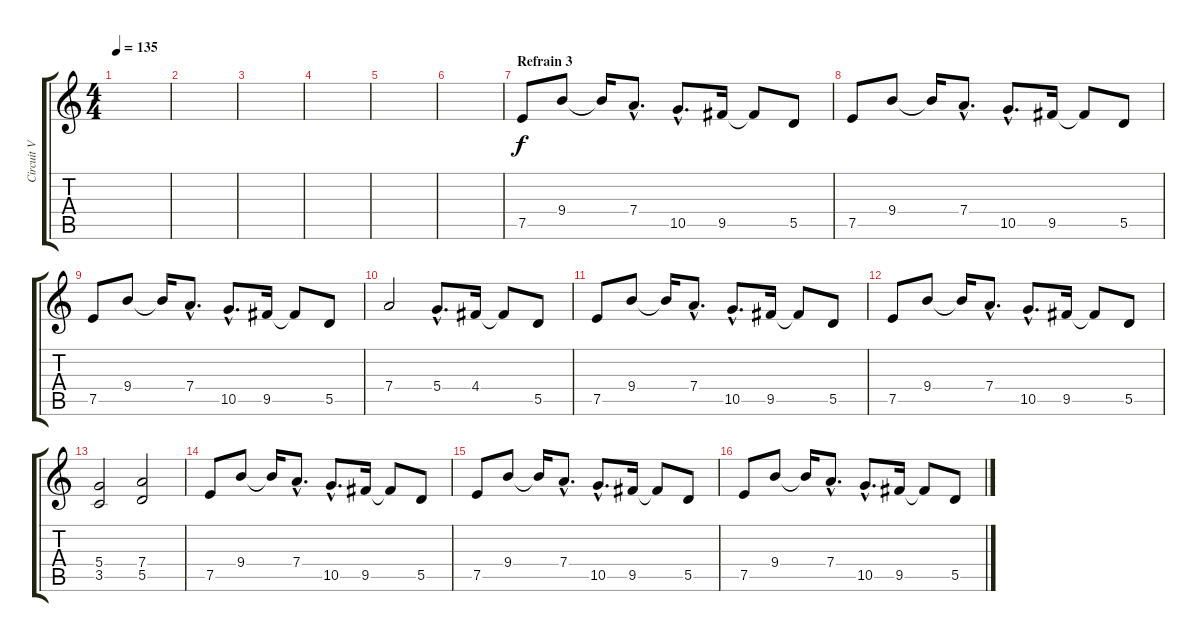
\track ("Circuit V Panther" "Circuit V ") {instrument overdrivenguitar}
\staff {score tabs}
\tuning (E4 B3 G3 D3 A2 E2) {hide}
\ts (4 4)
\tempo 135
\clef g2
\ks c
|
|
|
|
|
|
\section ("" "Refrain 3")
7.5.8 9.4.8 9.4{t}.16 7.4{hac}.8{d} 10.5{hac}.8{d} 9.5.16 9.5{t}.8 5.5.8 |
7.5.8 9.4.8 9.4{t}.16 7.4{hac}.8{d} 10.5{hac}.8{d} 9.5.16 9.5{t}.8 5.5.8 |
7.5.8 9.4.8 9.4{t}.16 7.4{hac}.8{d} 10.5{hac}.8{d} 9.5.16 9.5{t}.8 5.5.8 |
7.4.2 5.4{hac}.8{d} 4.4.16 4.4{t}.8 5.5.8 |
7.5.8 9.4.8 9.4{t}.16 7.4{hac}.8{d} 10.5{hac}.8{d} 9.5.16 9.5{t}.8 5.5.8 |
7.5.8 9.4.8 9.4{t}.16 7.4{hac}.8{d} 10.5{hac}.8{d} 9.5.16 9.5{t}.8 5.5.8 |
(5.4 3.5).2 (7.4 5.5).2 |
7.5.8 9.4.8 9.4{t}.16 7.4{hac}.8{d} 10.5{hac}.8{d} 9.5.16 9.5{t}.8 5.5.8 |
7.5.8 9.4.8 9.4{t}.16 7.4{hac}.8{d} 10.5{hac}.8{d} 9.5.16 9.5{t}.8 5.5.8 |
7.5.8 9.4.8 9.4{t}.16 7.4{hac}.8{d} 10.5{hac}.8{d} 9.5.16 9.5{t}.8 5.5.8
